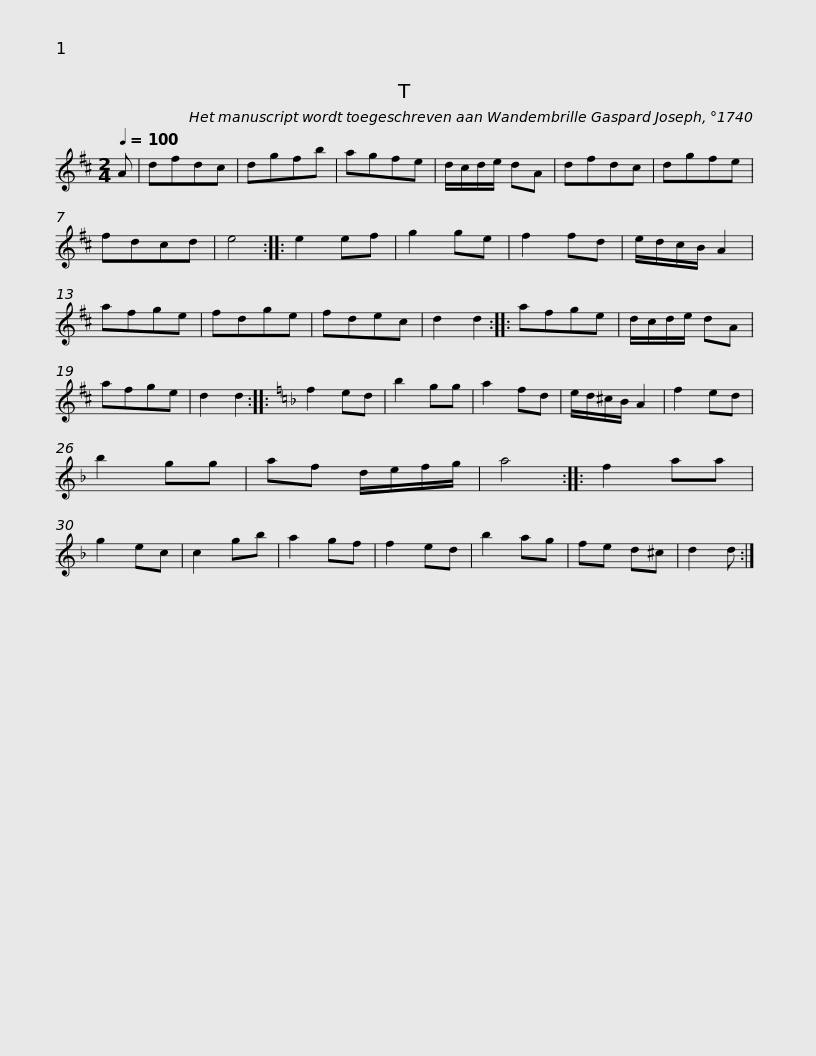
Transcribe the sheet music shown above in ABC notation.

X:1
L:1/8
Q:1/4=100
M:2/4
I:linebreak $
K:D
V:1 treble
V:1
 A | dfdc | dgfb | agfe | d/c/d/e/ dA | %5
 dfdc | dgfe | fdcd | e4 ::$ e2 ef | %10
 g2 ge | f2 fd | e/d/c/B/ A2 | afge | fdge | %15
 fdec | d2 d2 ::$ afge | d/c/d/e/ dA | afge | %20
 d2 d2 ::$[K:F] f2 ed | b2 gg | a2 fd | e/d/^c/B/ A2 | %25
 f2 ed | b2 gg | af d/e/f/g/ | a4 ::$ f2 aa | %30
 g2 ec | c2 gb | a2 gf | f2 ed | b2 ag | %35
 fe d^c | d2 d :| %37
